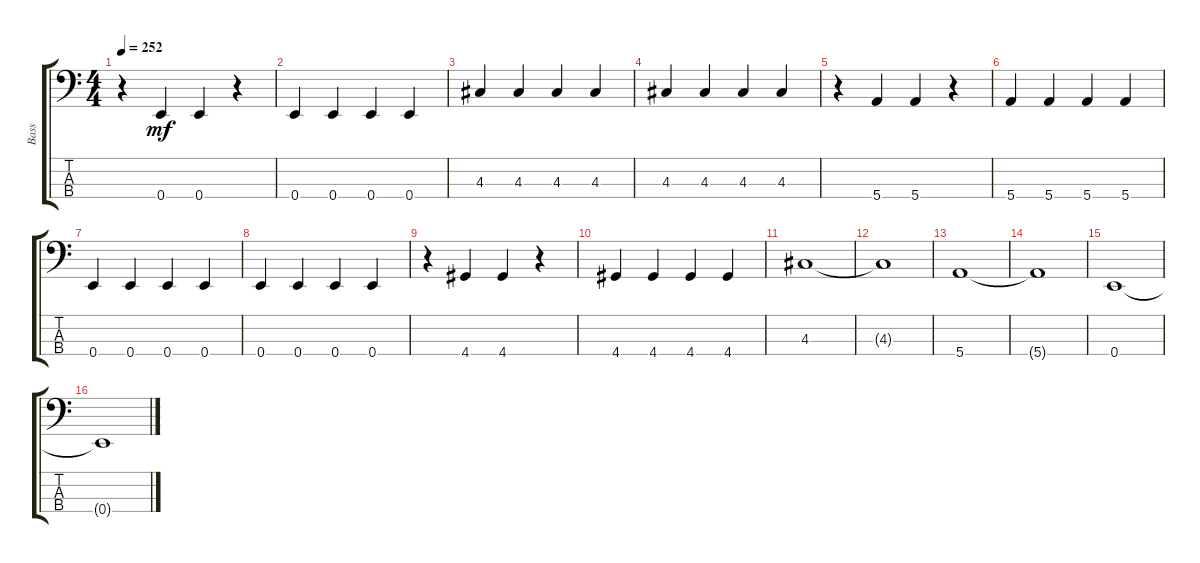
\track ("Bass" "Bass") {instrument electricbassfinger}
\staff {score tabs}
\tuning (G2 D2 A1 E1) {hide}
\ts (4 4)
\tempo 252
\clef f4
\ks c
r.4{dy mf} 0.4.4 0.4.4 r.4 |
0.4.4 0.4.4 0.4.4 0.4.4 |
4.3.4 4.3.4 4.3.4 4.3.4 |
4.3.4 4.3.4 4.3.4 4.3.4 |
r.4 5.4.4 5.4.4 r.4 |
5.4.4 5.4.4 5.4.4 5.4.4 |
0.4.4 0.4.4 0.4.4 0.4.4 |
0.4.4 0.4.4 0.4.4 0.4.4 |
r.4 4.4.4 4.4.4 r.4 |
4.4.4 4.4.4 4.4.4 4.4.4 |
4.3.1 |
4.3{t}.1 |
5.4.1 |
5.4{t}.1 |
0.4.1 |
0.4{t}.1
